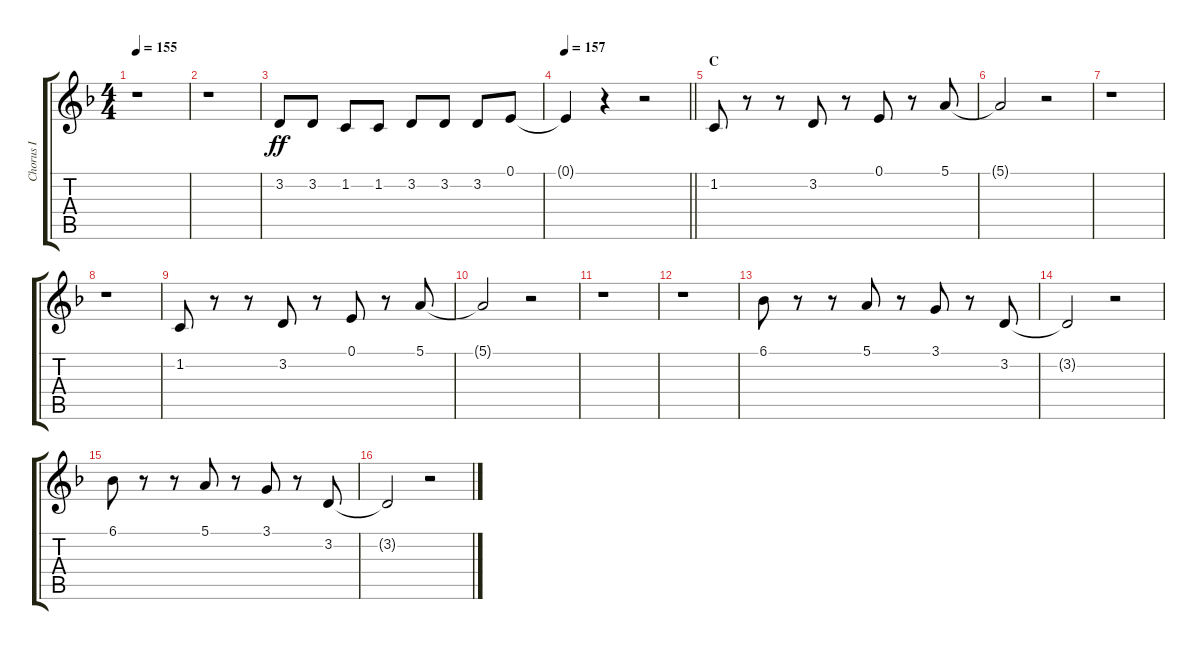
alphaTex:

\track ("Chorus I" "Chorus I") {instrument voiceoohs}
\staff {score tabs}
\tuning (E4 B3 G3 D3 A2 E2) {hide}
\ts (4 4)
\tempo 155
\clef g2
\ks f
r.1{dy ff} |
r.1 |
3.2.8 3.2.8 1.2.8 1.2.8 3.2.8 3.2.8 3.2.8 0.1.8 |
\tempo 157
\barLineRight lightlight
0.1{t}.4 r.4 r.2 |
\section ("" "C")
1.2.8 r.8 r.8 3.2.8 r.8 0.1.8 r.8 5.1.8 |
5.1{t}.2 r.2 |
r.1 |
r.1 |
1.2.8 r.8 r.8 3.2.8 r.8 0.1.8 r.8 5.1.8 |
5.1{t}.2 r.2 |
r.1 |
r.1 |
6.1.8 r.8 r.8 5.1.8 r.8 3.1.8 r.8 3.2.8 |
3.2{t}.2 r.2 |
6.1.8 r.8 r.8 5.1.8 r.8 3.1.8 r.8 3.2.8 |
3.2{t}.2 r.2
